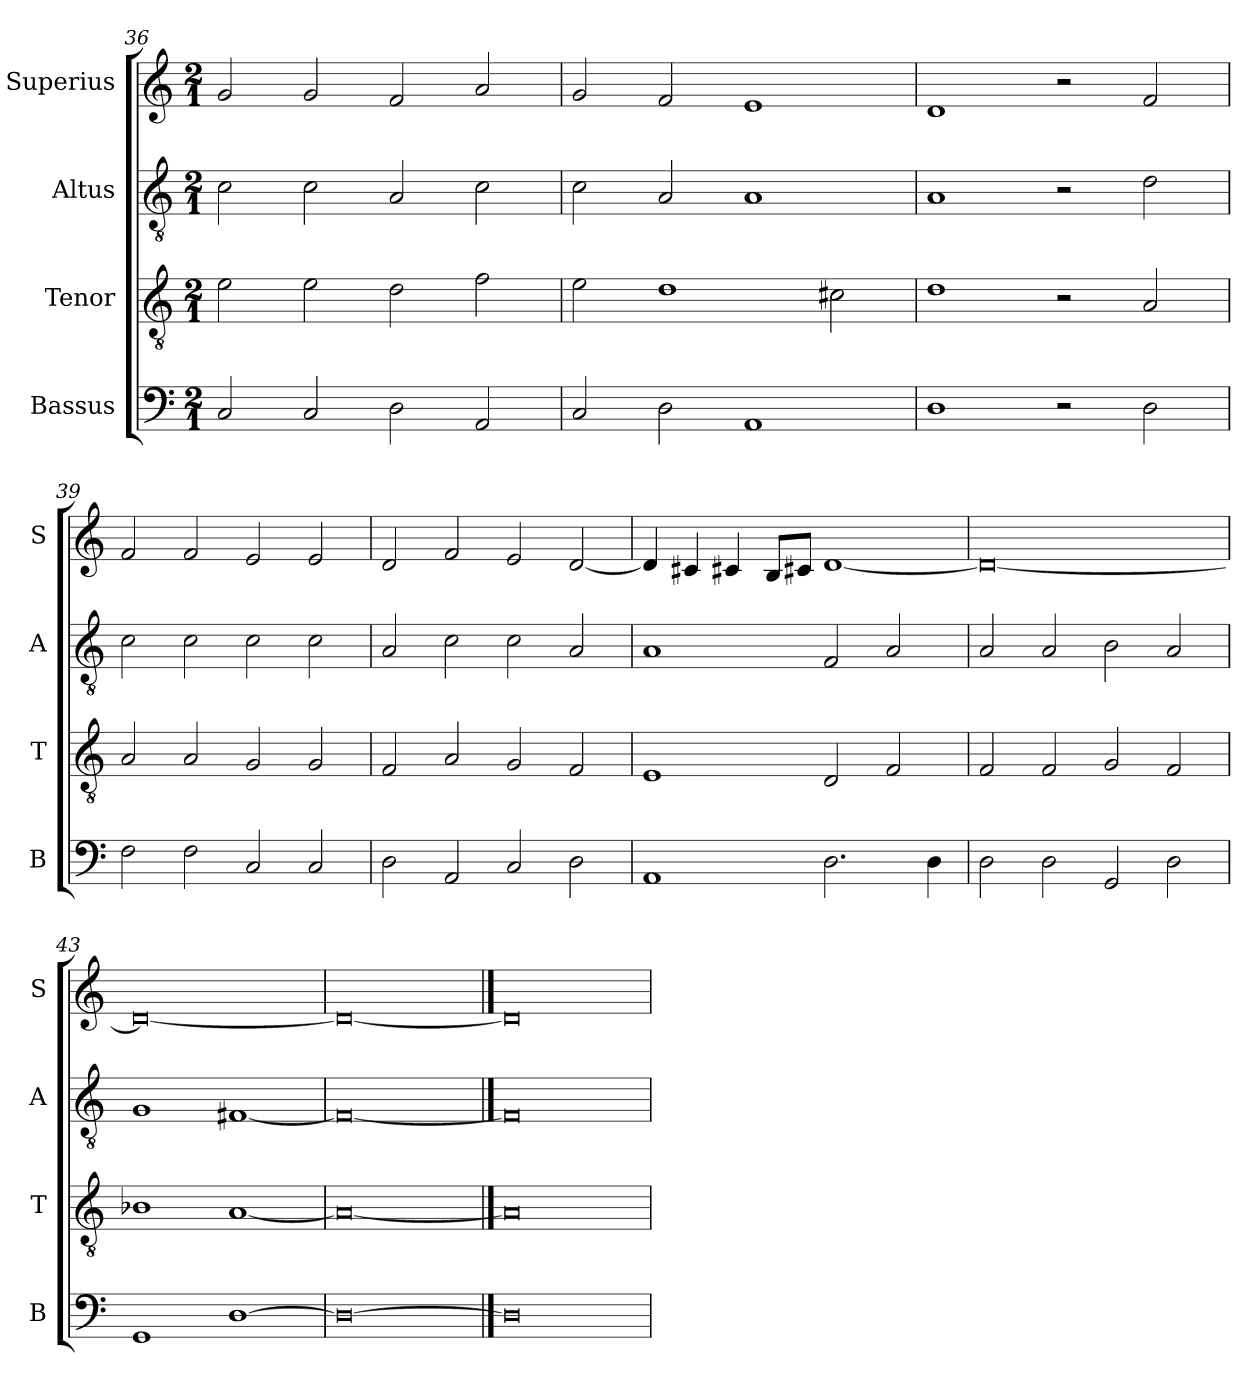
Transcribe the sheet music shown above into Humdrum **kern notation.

**kern	**kern	**kern	**kern
*part4	*part3	*part2	*part1
*staff4	*staff3	*staff2	*staff1
*I"Bassus	*I"Tenor	*I"Altus	*I"Superius
*I'B	*I'T	*I'A	*I'S
*clefF4	*clefGv2	*clefGv2	*clefG2
*k[]	*k[]	*k[]	*k[]
*C:	*C:	*C:	*C:
*M2/1	*M2/1	*M2/1	*M2/1
=36	=36	=36	=36
2C	2e	2c	2g
2C	2e	2c	2g
2D	2d	2A	2f
2AA	2f	2c	2a
=37	=37	=37	=37
2C	2e	2c	2g
2D	1d	2A	2f
1AA	.	1A	1e
.	2c#X	.	.
=38	=38	=38	=38
1D	1d	1A	1d
2r	2r	2r	2r
2D	2A	2d	2f
=39	=39	=39	=39
2F	2A	2c	2f
2F	2A	2c	2f
2C	2G	2c	2e
2C	2G	2c	2e
=40	=40	=40	=40
2D	2F	2A	2d
2AA	2A	2c	2f
2C	2G	2c	2e
2D	2F	2A	[2d
=41	=41	=41	=41
1AA	1E	1A	4d]
.	.	.	4c#X
.	.	.	4c#X
.	.	.	8BL
.	.	.	8c#XJ
2.D	2D	2F	[1d
.	2F	2A	.
4D	.	.	.
=42	=42	=42	=42
2D	2F	2A	0d_
2D	2F	2A	.
2GG	2G	2B	.
2D	2F	2A	.
=43	=43	=43	=43
1GG	1B-X	1G	0d_
[1D	[1A	[1F#X	.
=44	=44	=44	=44
0D_	0A_	0F#_	0d_
==45	==45	==45	==45
0D]	0A]	0F#]	0d]
=	=	=	=
*-	*-	*-	*-
